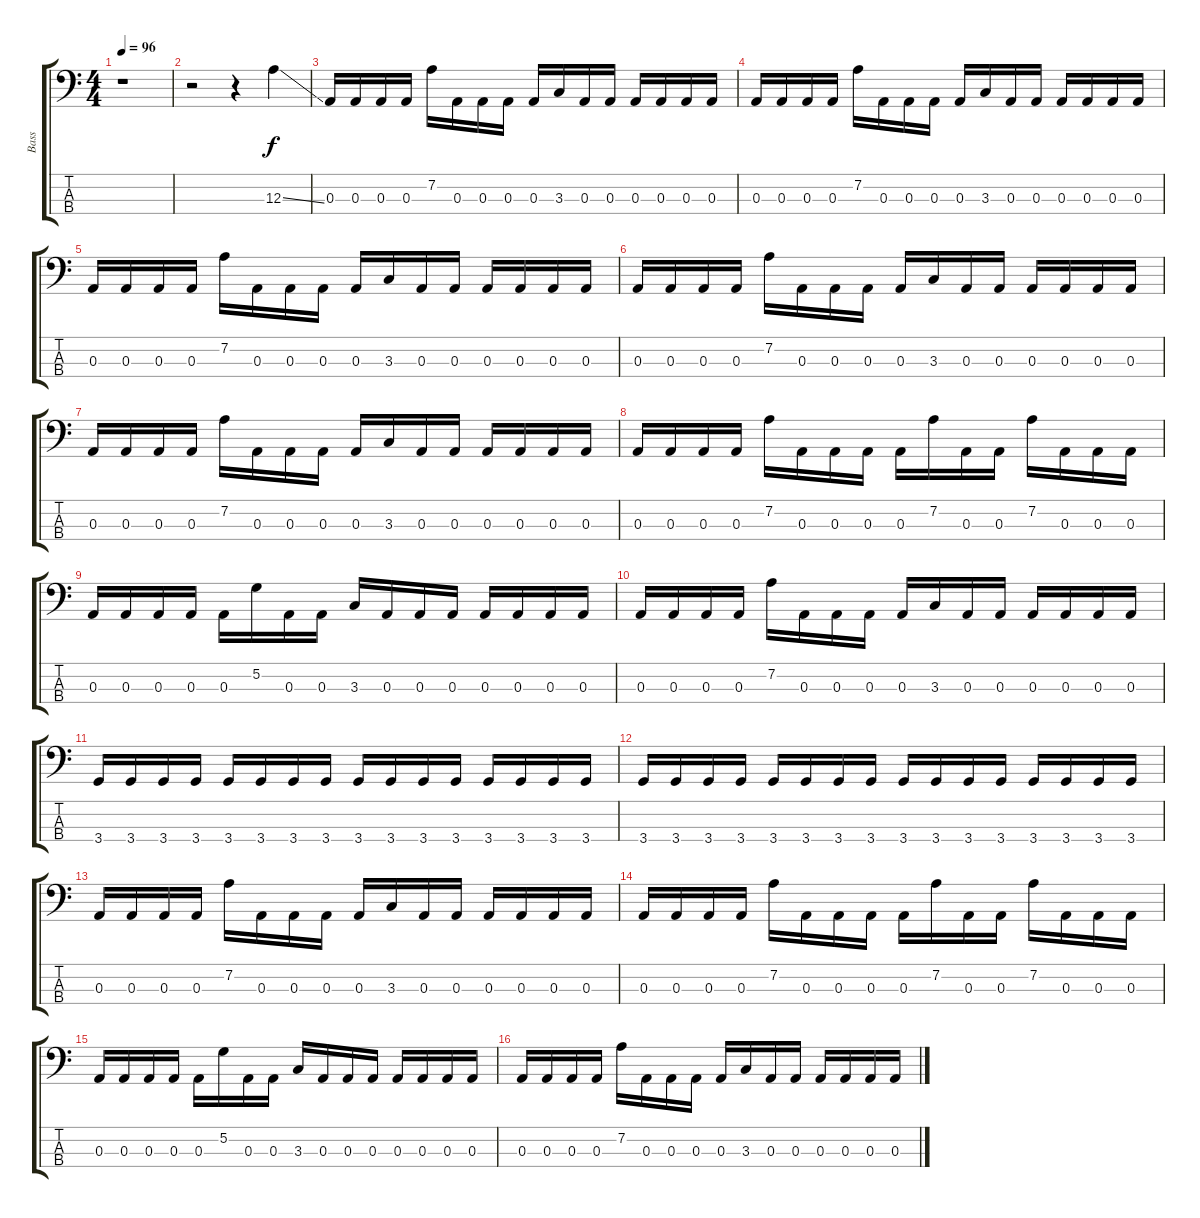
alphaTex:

\track ("Bass" "Bass") {instrument electricbasspick}
\staff {score tabs}
\tuning (G2 D2 A1 E1) {hide}
\ts (4 4)
\tempo 96
\clef f4
\ks c
r.1{dy f instrument electricbasspick} |
r.2 r.4 12.3{ss}.4 |
0.3.16 0.3.16 0.3.16 0.3.16 7.2.16 0.3.16 0.3.16 0.3.16 0.3.16 3.3.16 0.3.16 0.3.16 0.3.16 0.3.16 0.3.16 0.3.16 |
0.3.16 0.3.16 0.3.16 0.3.16 7.2.16 0.3.16 0.3.16 0.3.16 0.3.16 3.3.16 0.3.16 0.3.16 0.3.16 0.3.16 0.3.16 0.3.16 |
0.3.16 0.3.16 0.3.16 0.3.16 7.2.16 0.3.16 0.3.16 0.3.16 0.3.16 3.3.16 0.3.16 0.3.16 0.3.16 0.3.16 0.3.16 0.3.16 |
0.3.16 0.3.16 0.3.16 0.3.16 7.2.16 0.3.16 0.3.16 0.3.16 0.3.16 3.3.16 0.3.16 0.3.16 0.3.16 0.3.16 0.3.16 0.3.16 |
0.3.16 0.3.16 0.3.16 0.3.16 7.2.16 0.3.16 0.3.16 0.3.16 0.3.16 3.3.16 0.3.16 0.3.16 0.3.16 0.3.16 0.3.16 0.3.16 |
0.3.16 0.3.16 0.3.16 0.3.16 7.2.16 0.3.16 0.3.16 0.3.16 0.3.16 7.2.16 0.3.16 0.3.16 7.2.16 0.3.16 0.3.16 0.3.16 |
0.3.16 0.3.16 0.3.16 0.3.16 0.3.16 5.2.16 0.3.16 0.3.16 3.3.16 0.3.16 0.3.16 0.3.16 0.3.16 0.3.16 0.3.16 0.3.16 |
0.3.16 0.3.16 0.3.16 0.3.16 7.2.16 0.3.16 0.3.16 0.3.16 0.3.16 3.3.16 0.3.16 0.3.16 0.3.16 0.3.16 0.3.16 0.3.16 |
3.4.16 3.4.16 3.4.16 3.4.16 3.4.16 3.4.16 3.4.16 3.4.16 3.4.16 3.4.16 3.4.16 3.4.16 3.4.16 3.4.16 3.4.16 3.4.16 |
3.4.16 3.4.16 3.4.16 3.4.16 3.4.16 3.4.16 3.4.16 3.4.16 3.4.16 3.4.16 3.4.16 3.4.16 3.4.16 3.4.16 3.4.16 3.4.16 |
0.3.16 0.3.16 0.3.16 0.3.16 7.2.16 0.3.16 0.3.16 0.3.16 0.3.16 3.3.16 0.3.16 0.3.16 0.3.16 0.3.16 0.3.16 0.3.16 |
0.3.16 0.3.16 0.3.16 0.3.16 7.2.16 0.3.16 0.3.16 0.3.16 0.3.16 7.2.16 0.3.16 0.3.16 7.2.16 0.3.16 0.3.16 0.3.16 |
0.3.16 0.3.16 0.3.16 0.3.16 0.3.16 5.2.16 0.3.16 0.3.16 3.3.16 0.3.16 0.3.16 0.3.16 0.3.16 0.3.16 0.3.16 0.3.16 |
0.3.16 0.3.16 0.3.16 0.3.16 7.2.16 0.3.16 0.3.16 0.3.16 0.3.16 3.3.16 0.3.16 0.3.16 0.3.16 0.3.16 0.3.16 0.3.16
